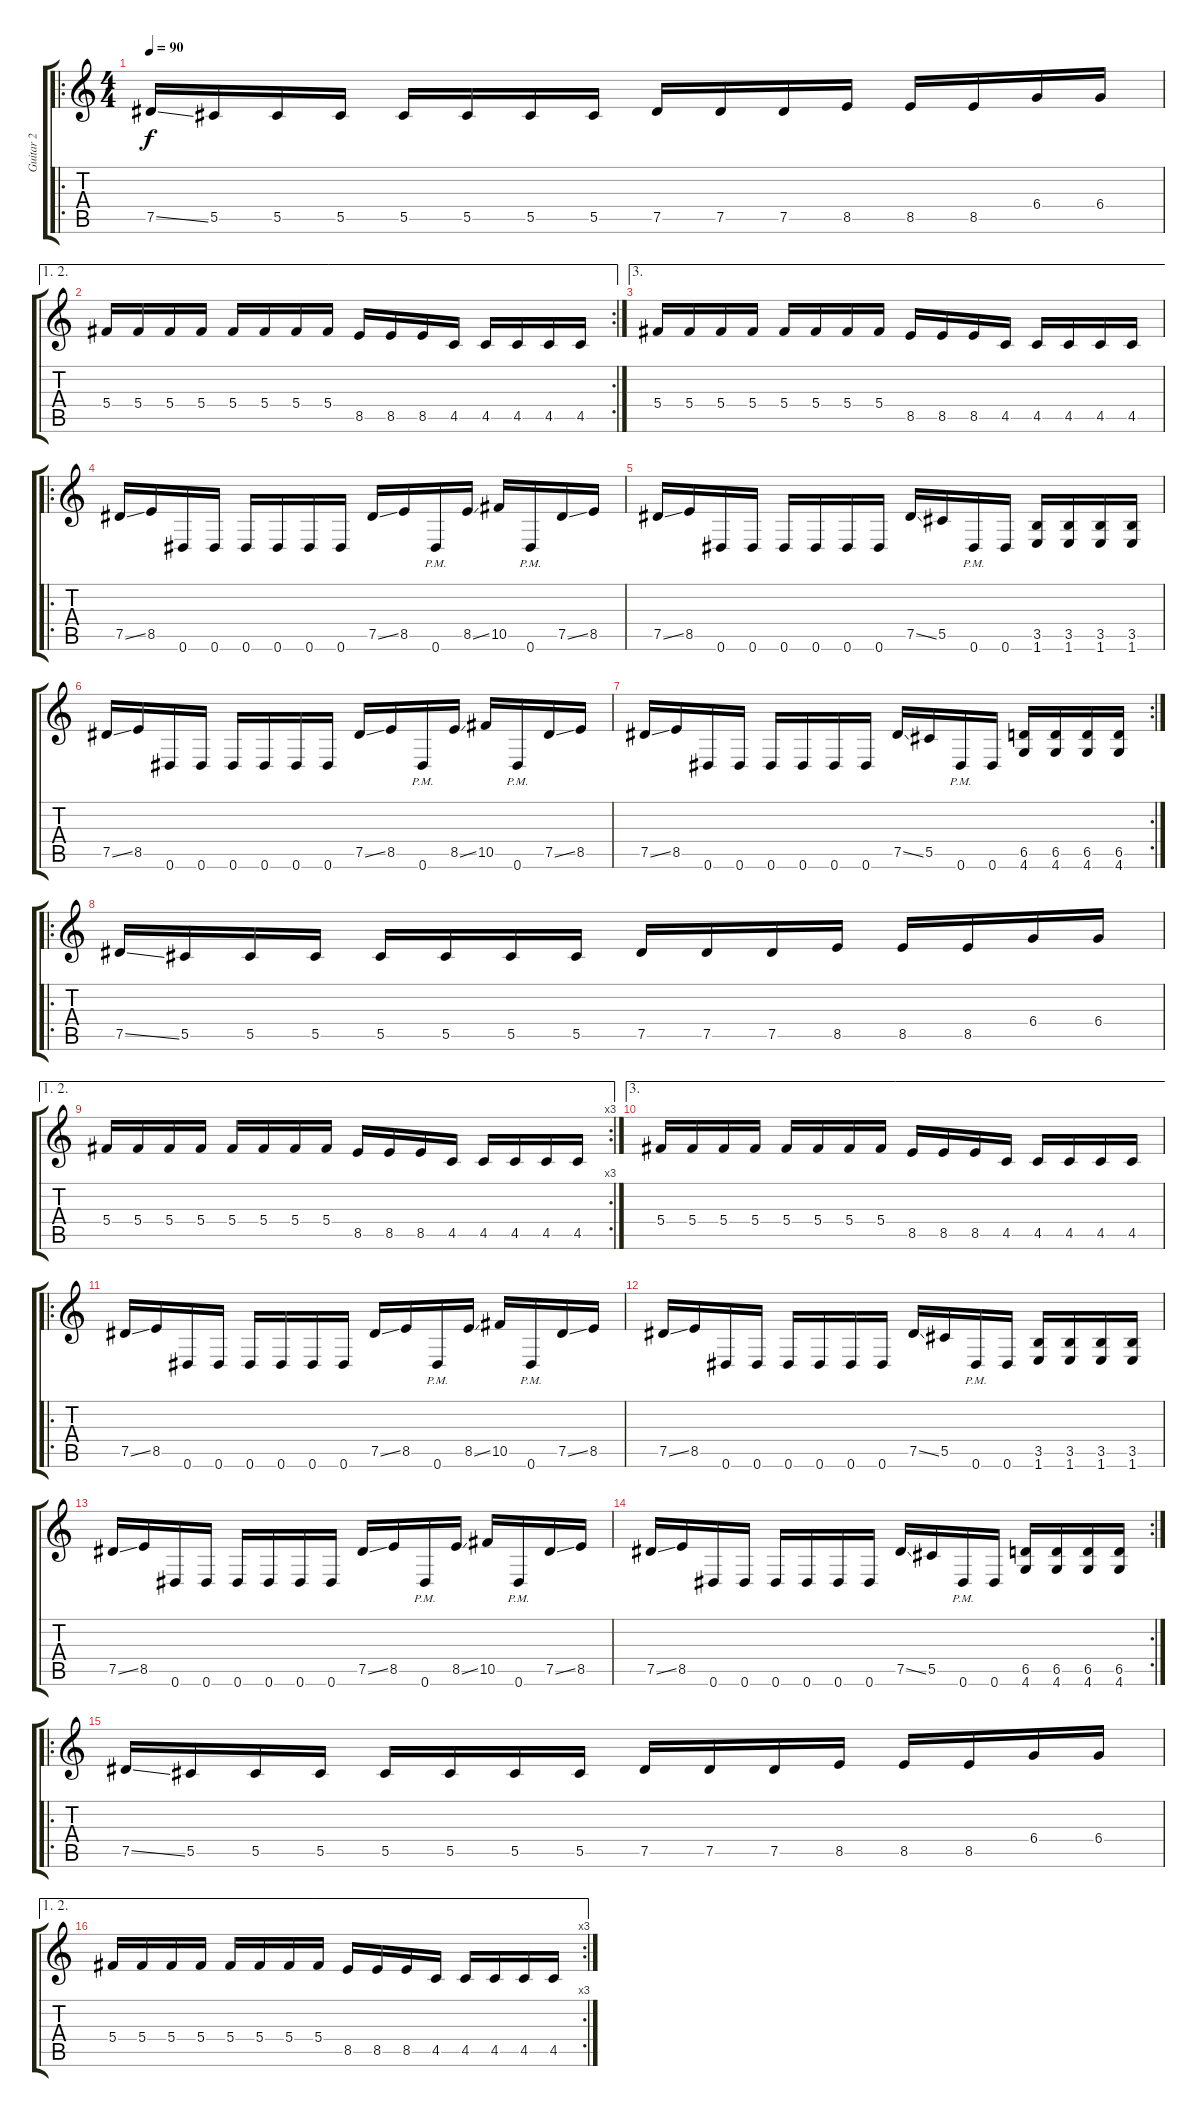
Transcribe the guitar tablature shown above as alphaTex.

\track ("Guitar 2" "Guitar 2") {instrument distortionguitar}
\staff {score tabs}
\tuning (Eb4 Bb3 Gb3 Db3 Ab2 Eb2) {hide}
\ro
\ts (4 4)
\tempo 90
\clef g2
\ks c
7.5{ss}.16{dy f} 5.5.16 5.5.16 5.5.16 5.5.16 5.5.16 5.5.16 5.5.16 7.5.16 7.5.16 7.5.16 8.5.16 8.5.16 8.5.16 6.4.16 6.4.16 |
\ae (1 2)
\rc 2
5.4.16 5.4.16 5.4.16 5.4.16 5.4.16 5.4.16 5.4.16 5.4.16 8.5.16 8.5.16 8.5.16 4.5.16 4.5.16 4.5.16 4.5.16 4.5.16 |
\ae 3
5.4.16 5.4.16 5.4.16 5.4.16 5.4.16 5.4.16 5.4.16 5.4.16 8.5.16 8.5.16 8.5.16 4.5.16 4.5.16 4.5.16 4.5.16 4.5.16 |
\ro
7.5{ss}.16 8.5.16 0.6.16 0.6.16 0.6.16 0.6.16 0.6.16 0.6.16 7.5{ss}.16 8.5.16 0.6{pm}.16 8.5{ss}.16 10.5.16 0.6{pm}.16 7.5{ss}.16 8.5.16 |
7.5{ss}.16 8.5.16 0.6.16 0.6.16 0.6.16 0.6.16 0.6.16 0.6.16 7.5{ss}.16 5.5.16 0.6{pm}.16 0.6.16 (3.5 1.6).16 (3.5 1.6).16 (3.5 1.6).16 (3.5 1.6).16 |
7.5{ss}.16 8.5.16 0.6.16 0.6.16 0.6.16 0.6.16 0.6.16 0.6.16 7.5{ss}.16 8.5.16 0.6{pm}.16 8.5{ss}.16 10.5.16 0.6{pm}.16 7.5{ss}.16 8.5.16 |
\rc 2
7.5{ss}.16 8.5.16 0.6.16 0.6.16 0.6.16 0.6.16 0.6.16 0.6.16 7.5{ss}.16 5.5.16 0.6{pm}.16 0.6.16 (6.5 4.6).16 (6.5 4.6).16 (6.5 4.6).16 (6.5 4.6).16 |
\ro
7.5{ss}.16 5.5.16 5.5.16 5.5.16 5.5.16 5.5.16 5.5.16 5.5.16 7.5.16 7.5.16 7.5.16 8.5.16 8.5.16 8.5.16 6.4.16 6.4.16 |
\ae (1 2)
\rc 3
5.4.16 5.4.16 5.4.16 5.4.16 5.4.16 5.4.16 5.4.16 5.4.16 8.5.16 8.5.16 8.5.16 4.5.16 4.5.16 4.5.16 4.5.16 4.5.16 |
\ae 3
5.4.16 5.4.16 5.4.16 5.4.16 5.4.16 5.4.16 5.4.16 5.4.16 8.5.16 8.5.16 8.5.16 4.5.16 4.5.16 4.5.16 4.5.16 4.5.16 |
\ro
7.5{ss}.16 8.5.16 0.6.16 0.6.16 0.6.16 0.6.16 0.6.16 0.6.16 7.5{ss}.16 8.5.16 0.6{pm}.16 8.5{ss}.16 10.5.16 0.6{pm}.16 7.5{ss}.16 8.5.16 |
7.5{ss}.16 8.5.16 0.6.16 0.6.16 0.6.16 0.6.16 0.6.16 0.6.16 7.5{ss}.16 5.5.16 0.6{pm}.16 0.6.16 (3.5 1.6).16 (3.5 1.6).16 (3.5 1.6).16 (3.5 1.6).16 |
7.5{ss}.16 8.5.16 0.6.16 0.6.16 0.6.16 0.6.16 0.6.16 0.6.16 7.5{ss}.16 8.5.16 0.6{pm}.16 8.5{ss}.16 10.5.16 0.6{pm}.16 7.5{ss}.16 8.5.16 |
\rc 2
7.5{ss}.16 8.5.16 0.6.16 0.6.16 0.6.16 0.6.16 0.6.16 0.6.16 7.5{ss}.16 5.5.16 0.6{pm}.16 0.6.16 (6.5 4.6).16 (6.5 4.6).16 (6.5 4.6).16 (6.5 4.6).16 |
\ro
7.5{ss}.16 5.5.16 5.5.16 5.5.16 5.5.16 5.5.16 5.5.16 5.5.16 7.5.16 7.5.16 7.5.16 8.5.16 8.5.16 8.5.16 6.4.16 6.4.16 |
\ae (1 2)
\rc 3
5.4.16 5.4.16 5.4.16 5.4.16 5.4.16 5.4.16 5.4.16 5.4.16 8.5.16 8.5.16 8.5.16 4.5.16 4.5.16 4.5.16 4.5.16 4.5.16
